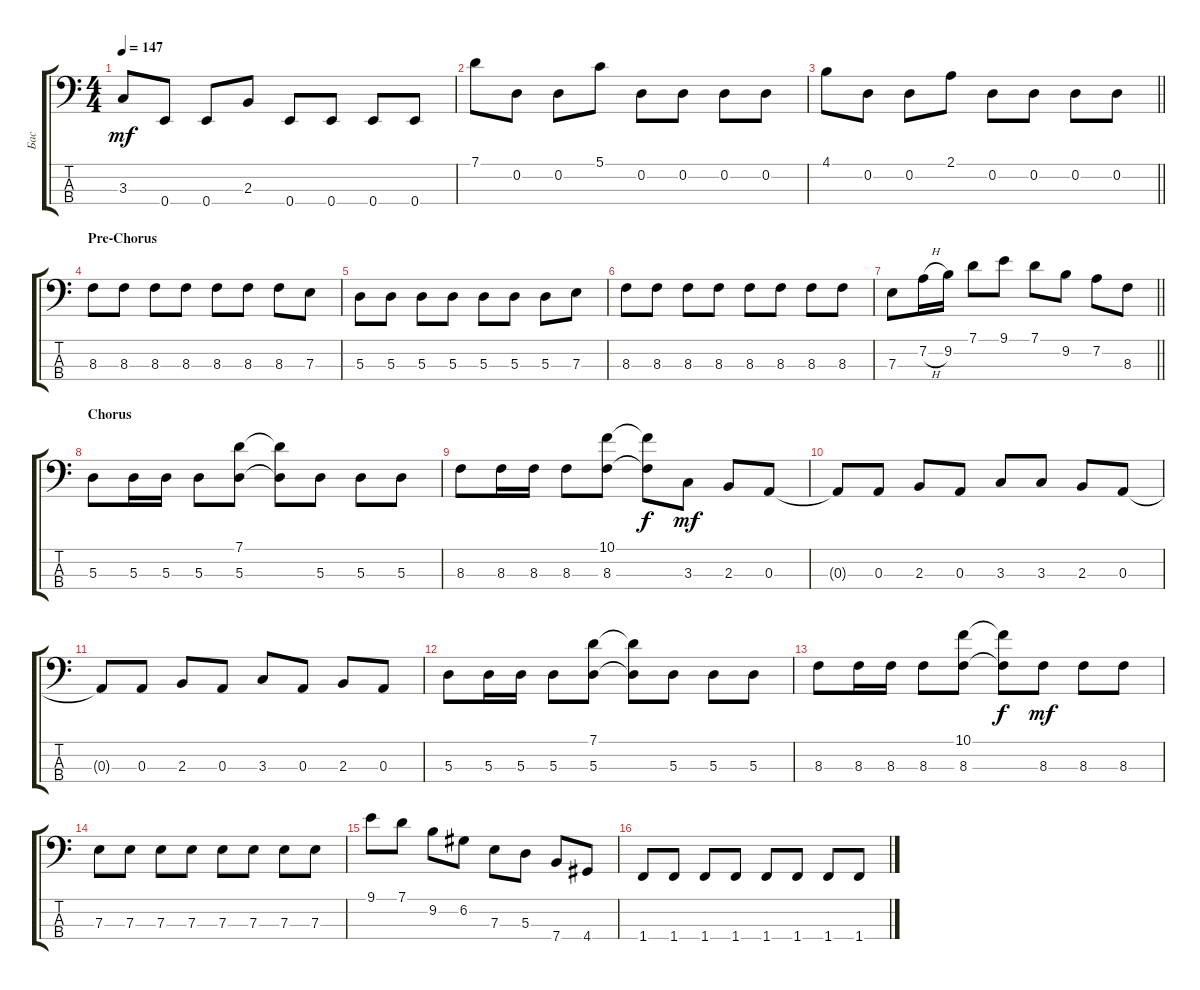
\track ("Бас" "Бас") {instrument electricbassfinger}
\staff {score tabs}
\tuning (G2 D2 A1 E1) {hide}
\ts (4 4)
\tempo 147
\clef f4
\ks c
3.3.8{dy mf} 0.4.8 0.4.8 2.3.8 0.4.8 0.4.8 0.4.8 0.4.8 |
7.1.8 0.2.8 0.2.8 5.1.8 0.2.8 0.2.8 0.2.8 0.2.8 |
\barLineRight lightlight
4.1.8 0.2.8 0.2.8 2.1.8 0.2.8 0.2.8 0.2.8 0.2.8 |
\section ("" "Pre-Chorus")
8.3.8 8.3.8 8.3.8 8.3.8 8.3.8 8.3.8 8.3.8 7.3.8 |
5.3.8 5.3.8 5.3.8 5.3.8 5.3.8 5.3.8 5.3.8 7.3.8 |
8.3.8 8.3.8 8.3.8 8.3.8 8.3.8 8.3.8 8.3.8 8.3.8 |
\barLineRight lightlight
7.3.8 7.2{h}.16 9.2.16 7.1.8 9.1.8 7.1.8 9.2.8 7.2.8 8.3.8 |
\section ("" "Chorus")
5.3.8 5.3.16 5.3.16 5.3.8 (7.1 5.3).8 (7.1{t} 5.3{t}).8 5.3.8 5.3.8 5.3.8 |
8.3.8 8.3.16 8.3.16 8.3.8 (10.1 8.3).8 (10.1{t} 8.3{t}).8{dy f} 3.3.8{dy mf} 2.3.8 0.3.8 |
0.3{t}.8 0.3.8 2.3.8 0.3.8 3.3.8 3.3.8 2.3.8 0.3.8 |
0.3{t}.8 0.3.8 2.3.8 0.3.8 3.3.8 0.3.8 2.3.8 0.3.8 |
5.3.8 5.3.16 5.3.16 5.3.8 (7.1 5.3).8 (7.1{t} 5.3{t}).8 5.3.8 5.3.8 5.3.8 |
8.3.8 8.3.16 8.3.16 8.3.8 (10.1 8.3).8 (10.1{t} 8.3{t}).8{dy f} 8.3.8{dy mf} 8.3.8 8.3.8 |
7.3.8 7.3.8 7.3.8 7.3.8 7.3.8 7.3.8 7.3.8 7.3.8 |
9.1.8 7.1.8 9.2.8 6.2.8 7.3.8 5.3.8 7.4.8 4.4.8 |
1.4.8 1.4.8 1.4.8 1.4.8 1.4.8 1.4.8 1.4.8 1.4.8
